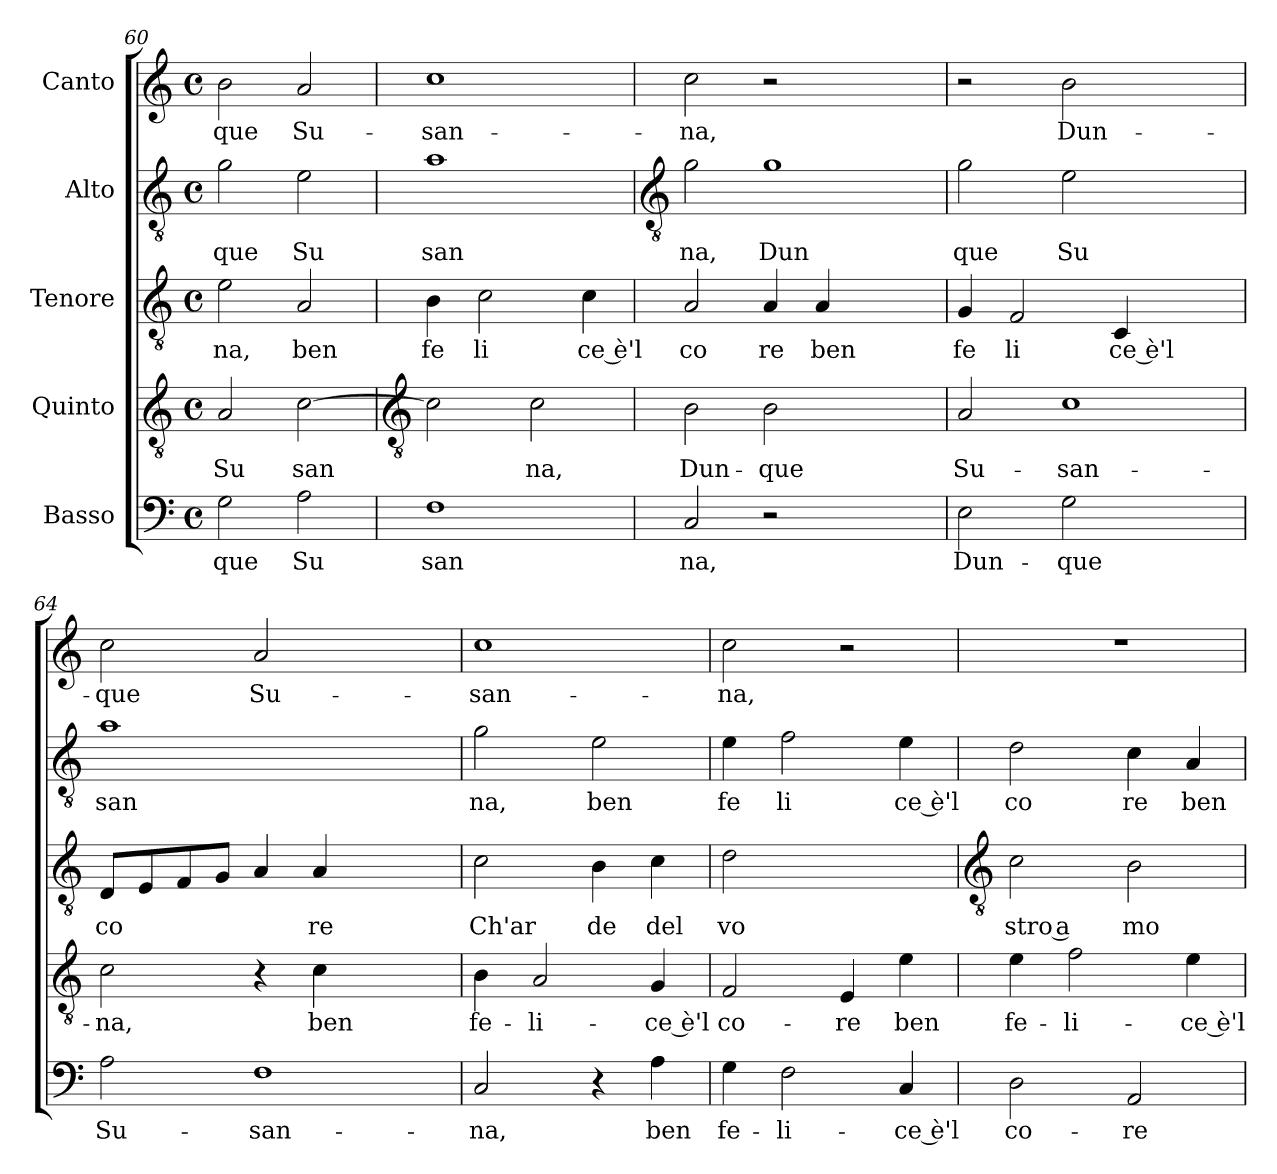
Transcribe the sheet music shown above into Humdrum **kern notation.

**kern	**text	**kern	**text	**kern	**text	**kern	**text	**kern	**text
*part5	*part5	*part4	*part4	*part3	*part3	*part2	*part2	*part1	*part1
*staff5	*staff5	*staff4	*staff4	*staff3	*staff3	*staff2	*staff2	*staff1	*staff1
*I"Basso	*	*I"Quinto	*	*I"Tenore	*	*I"Alto	*	*I"Canto	*
*clefF4	*	*clefGv2	*	*clefGv2	*	*clefGv2	*	*clefG2	*
*k[]	*	*k[]	*	*k[]	*	*k[]	*	*k[]	*
*C:	*	*C:	*	*C:	*	*C:	*	*C:	*
*M4/4	*	*M4/4	*	*M4/4	*	*M4/4	*	*M4/4	*
*met(c)	*	*met(c)	*	*met(c)	*	*met(c)	*	*met(c)	*
=60	=60	=60	=60	=60	=60	=60	=60	=60	=60
!	!LO:LY:b	!	!LO:LY:b	!	!LO:LY:b	!	!LO:LY:b	!	!LO:LY:b
2G\	que	2A/	Su	2e\	na,	2g\	que	2b\	-que
!	!LO:LY:b	!	!LO:LY:b	!	!LO:LY:b	!	!LO:LY:b	!	!LO:LY:b
2A\	Su	[2c\	san	2A/	ben	2e\	Su	2a/	Su-
!!LO:LB:g=z
=61	=61	=61	=61	=61	=61	=61	=61	=61	=61
*	*	*clefGv2	*	*	*	*	*	*	*
!	!LO:LY:b	!	!	!	!LO:LY:b	!	!LO:LY:b	!	!LO:LY:b
1F	san	2c\]	.	4B\	fe	1a	san	1cc	-san-
!	!	!	!	!	!LO:LY:b	!	!	!	!
.	.	.	.	2c\	li	.	.	.	.
!	!	!	!LO:LY:b	!	!	!	!	!	!
.	.	2c\	na,	.	.	.	.	.	.
!	!	!	!	!	!LO:LY:b	!	!	!	!
.	.	.	.	4c\	ce è'l	.	.	.	.
!!LO:LB:g=z
=62	=62	=62	=62	=62	=62	=62	=62	=62	=62
*	*	*	*	*	*	*clefGv2	*	*	*
!	!LO:LY:b	!	!LO:LY:b	!	!LO:LY:b	!	!LO:LY:b	!	!LO:LY:b
2C/	na,	2B\	Dun-	2A/	co	2g\	na,	2cc\	-na,
!	!	!	!LO:LY:b	!	!LO:LY:b	!	!LO:LY:b	!	!
2r	.	2B\	-que	4A/	re	1g	Dun	2r	.
!	!	!	!	!	!LO:LY:b	!	!	!	!
.	.	.	.	4A/	ben	.	.	.	.
2ryy	.	2ryy	.	2ryy	.	.	.	2ryy	.
=63A	=63A	=63A	=63A	=63A	=63A	=63A	=63A	=63A	=63A
!	!LO:LY:b	!	!LO:LY:b	!	!LO:LY:b	!	!LO:LY:b	!	!
2E\	Dun-	2A/	Su-	4G/	fe	2g\	que	2r	.
!	!	!	!	!	!LO:LY:b	!	!	!	!
.	.	.	.	2F/	li	.	.	.	.
!	!LO:LY:b	!	!LO:LY:b	!	!	!	!LO:LY:b	!	!LO:LY:b
2G\	-que	1c	-san-	.	.	2e\	Su	2b\	Dun-
!	!	!	!	!	!LO:LY:b	!	!	!	!
.	.	.	.	4C/	ce è'l	.	.	.	.
2ryy	.	.	.	2ryy	.	2ryy	.	2ryy	.
=64A	=64A	=64A	=64A	=64A	=64A	=64A	=64A	=64A	=64A
!	!LO:LY:b	!	!LO:LY:b	!	!LO:LY:b	!	!LO:LY:b	!	!LO:LY:b
2A\	Su-	2c\	-na,	8D/L	co	1a	san	2cc\	-que
.	.	.	.	8E/	.	.	.	.	.
.	.	.	.	8F/	.	.	.	.	.
.	.	.	.	8G/J	.	.	.	.	.
!	!LO:LY:b	!	!	!	!	!	!	!	!LO:LY:b
1F	-san-	4r	.	4A/	.	.	.	2a/	Su-
!	!	!	!LO:LY:b	!	!LO:LY:b	!	!	!	!
.	.	4c\	ben	4A/	re	.	.	.	.
.	.	2ryy	.	2ryy	.	2ryy	.	2ryy	.
=64B	=64B	=64B	=64B	=64B	=64B	=64B	=64B	=64B	=64B
!	!LO:LY:b	!	!LO:LY:b	!	!LO:LY:b	!	!LO:LY:b	!	!LO:LY:b
2C/	-na,	4B\	fe-	2c\	Ch'ar	2g\	na,	1cc	-san-
!	!	!	!LO:LY:b	!	!	!	!	!	!
.	.	2A/	-li-	.	.	.	.	.	.
!	!	!	!	!	!LO:LY:b	!	!LO:LY:b	!	!
4r	.	.	.	4B\	de	2e\	ben	.	.
!	!LO:LY:b	!	!LO:LY:b	!	!LO:LY:b	!	!	!	!
4A\	ben	4G/	-ce è'l	4c\	del	.	.	.	.
=65A	=65A	=65A	=65A	=65A	=65A	=65A	=65A	=65A	=65A
!	!LO:LY:b	!	!LO:LY:b	!	!LO:LY:b	!	!LO:LY:b	!	!LO:LY:b
4G\	fe-	2F/	co-	2d\	vo	4e\	fe	2cc\	-na,
!	!LO:LY:b	!	!	!	!	!	!LO:LY:b	!	!
2F\	-li-	.	.	.	.	2f\	li	.	.
!	!	!	!LO:LY:b	!	!	!	!	!	!
.	.	4E/	-re	2ryy	.	.	.	2r	.
!	!LO:LY:b	!	!LO:LY:b	!	!	!	!LO:LY:b	!	!
4C/	-ce è'l	4e\	ben	.	.	4e\	ce è'l	.	.
!!LO:LB:g=z
=66A	=66A	=66A	=66A	=66A	=66A	=66A	=66A	=66A	=66A
*	*	*	*	*clefGv2	*	*	*	*	*
!	!LO:LY:b	!	!LO:LY:b	!	!LO:LY:b	!	!LO:LY:b	!	!
2D\	co-	4e\	fe-	2c\	stro a	2d\	co	1r	.
!	!	!	!LO:LY:b	!	!	!	!	!	!
.	.	2f\	-li-	.	.	.	.	.	.
!	!LO:LY:b	!	!	!	!LO:LY:b	!	!LO:LY:b	!	!
2AA/	-re	.	.	2B\	mo	4c\	re	.	.
!	!	!	!LO:LY:b	!	!	!	!LO:LY:b	!	!
.	.	4e\	-ce è'l	.	.	4A/	ben	.	.
=	=	=	=	=	=	=	=	=	=
*-	*-	*-	*-	*-	*-	*-	*-	*-	*-
